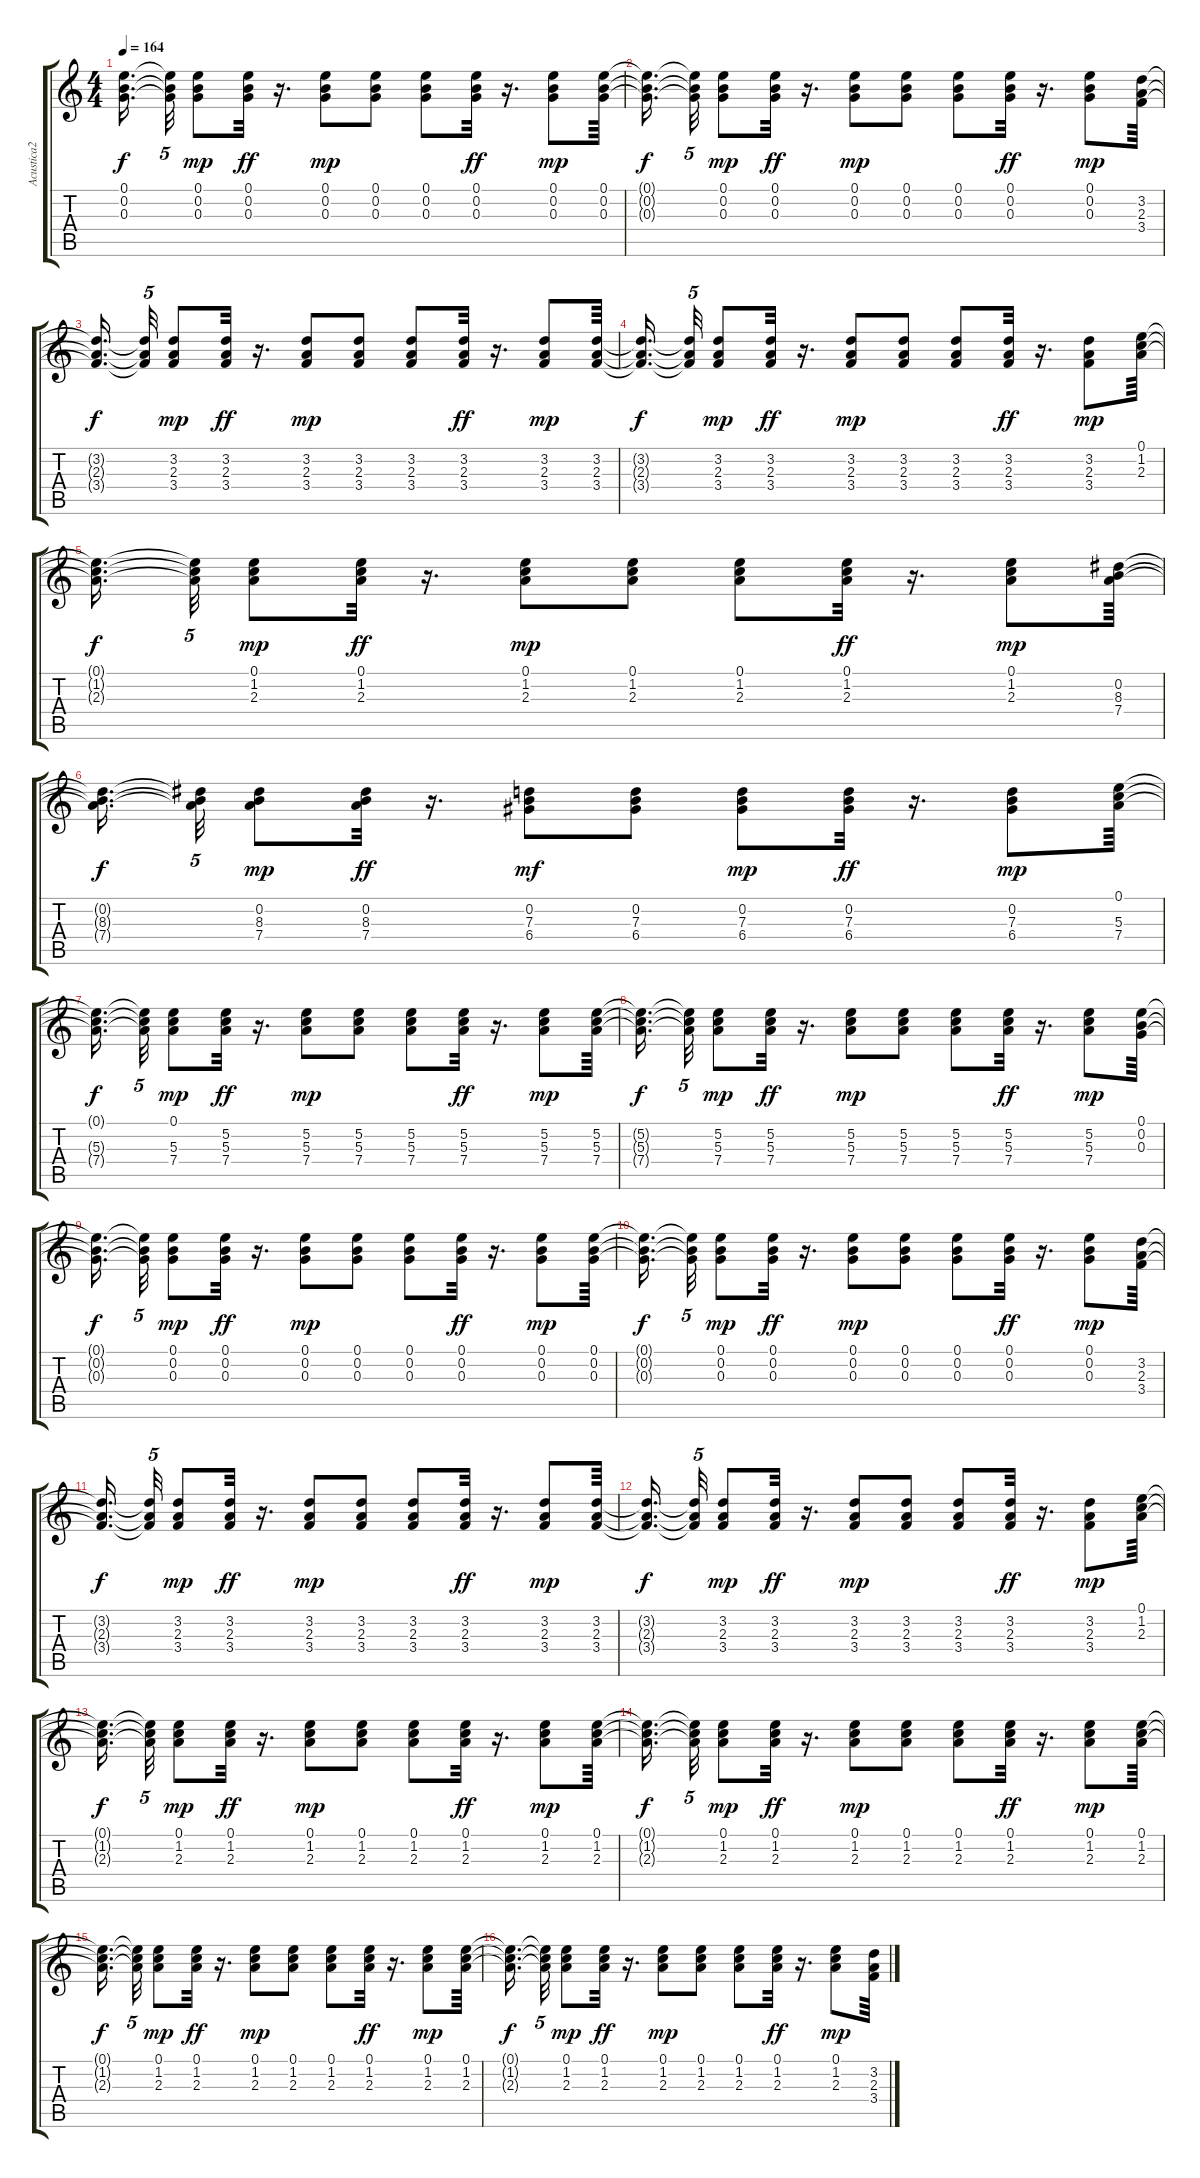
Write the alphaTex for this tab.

\track ("Acustica2" "Acustica2") {instrument acousticguitarsteel}
\staff {score tabs}
\tuning (E4 B3 G3 D3 A2 E2) {hide}
\ts (4 4)
\tempo 164
\clef g2
\ks c
(0.1{t} 0.2{t} 0.3{t}).16{d dy f beam splitsecondary} (0.1{t} 0.2{t} 0.3{t}).32{tu (5 4)} (0.1 0.2 0.3).8{dy mp} (0.1 0.2 0.3).32{dy ff} r.16{d} (0.1 0.2 0.3).8{dy mp} (0.1 0.2 0.3).8 (0.1 0.2 0.3).8 (0.1 0.2 0.3).32{dy ff} r.16{d} (0.1 0.2 0.3).8{dy mp} (0.1 0.2 0.3).64 |
(0.1{t} 0.2{t} 0.3{t}).16{d dy f beam splitsecondary} (0.1{t} 0.2{t} 0.3{t}).32{tu (5 4)} (0.1 0.2 0.3).8{dy mp} (0.1 0.2 0.3).32{dy ff} r.16{d} (0.1 0.2 0.3).8{dy mp} (0.1 0.2 0.3).8 (0.1 0.2 0.3).8 (0.1 0.2 0.3).32{dy ff} r.16{d} (0.1 0.2 0.3).8{dy mp} (3.2 2.3 3.4).64 |
(3.2{t} 2.3{t} 3.4{t}).16{d dy f beam splitsecondary} (3.2{t} 2.3{t} 3.4{t}).32{tu (5 4)} (3.2 2.3 3.4).8{dy mp} (3.2 2.3 3.4).32{dy ff} r.16{d} (3.2 2.3 3.4).8{dy mp} (3.2 2.3 3.4).8 (3.2 2.3 3.4).8 (3.2 2.3 3.4).32{dy ff} r.16{d} (3.2 2.3 3.4).8{dy mp} (3.2 2.3 3.4).64 |
(3.2{t} 2.3{t} 3.4{t}).16{d dy f beam splitsecondary} (3.2{t} 2.3{t} 3.4{t}).32{tu (5 4)} (3.2 2.3 3.4).8{dy mp} (3.2 2.3 3.4).32{dy ff} r.16{d} (3.2 2.3 3.4).8{dy mp} (3.2 2.3 3.4).8 (3.2 2.3 3.4).8 (3.2 2.3 3.4).32{dy ff} r.16{d} (3.2 2.3 3.4).8{dy mp} (0.1 1.2 2.3).64 |
(0.1{t} 1.2{t} 2.3{t}).16{d dy f beam splitsecondary} (0.1{t} 1.2{t} 2.3{t}).32{tu (5 4)} (0.1 1.2 2.3).8{dy mp} (0.1 1.2 2.3).32{dy ff} r.16{d} (0.1 1.2 2.3).8{dy mp} (0.1 1.2 2.3).8 (0.1 1.2 2.3).8 (0.1 1.2 2.3).32{dy ff} r.16{d} (0.1 1.2 2.3).8{dy mp} (0.2 8.3 7.4).64 |
(0.2{t} 8.3{t} 7.4{t}).16{d dy f beam splitsecondary} (0.2{t} 8.3{t} 7.4{t}).32{tu (5 4)} (0.2 8.3 7.4).8{dy mp} (0.2 8.3 7.4).32{dy ff} r.16{d} (0.2 7.3 6.4).8{dy mf} (0.2 7.3 6.4).8 (0.2 7.3 6.4).8{dy mp} (0.2 7.3 6.4).32{dy ff} r.16{d} (0.2 7.3 6.4).8{dy mp} (0.1 5.3 7.4).64 |
(0.1{t} 5.3{t} 7.4{t}).16{d dy f beam splitsecondary} (0.1{t} 5.3{t} 7.4{t}).32{tu (5 4)} (0.1 5.3 7.4).8{dy mp} (5.2 5.3 7.4).32{dy ff} r.16{d} (5.2 5.3 7.4).8{dy mp} (5.2 5.3 7.4).8 (5.2 5.3 7.4).8 (5.2 5.3 7.4).32{dy ff} r.16{d} (5.2 5.3 7.4).8{dy mp} (5.2 5.3 7.4).64 |
(5.2{t} 5.3{t} 7.4{t}).16{d dy f beam splitsecondary} (5.2{t} 5.3{t} 7.4{t}).32{tu (5 4)} (5.2 5.3 7.4).8{dy mp} (5.2 5.3 7.4).32{dy ff} r.16{d} (5.2 5.3 7.4).8{dy mp} (5.2 5.3 7.4).8 (5.2 5.3 7.4).8 (5.2 5.3 7.4).32{dy ff} r.16{d} (5.2 5.3 7.4).8{dy mp} (0.1 0.2 0.3).64 |
(0.1{t} 0.2{t} 0.3{t}).16{d dy f beam splitsecondary} (0.1{t} 0.2{t} 0.3{t}).32{tu (5 4)} (0.1 0.2 0.3).8{dy mp} (0.1 0.2 0.3).32{dy ff} r.16{d} (0.1 0.2 0.3).8{dy mp} (0.1 0.2 0.3).8 (0.1 0.2 0.3).8 (0.1 0.2 0.3).32{dy ff} r.16{d} (0.1 0.2 0.3).8{dy mp} (0.1 0.2 0.3).64 |
(0.1{t} 0.2{t} 0.3{t}).16{d dy f beam splitsecondary} (0.1{t} 0.2{t} 0.3{t}).32{tu (5 4)} (0.1 0.2 0.3).8{dy mp} (0.1 0.2 0.3).32{dy ff} r.16{d} (0.1 0.2 0.3).8{dy mp} (0.1 0.2 0.3).8 (0.1 0.2 0.3).8 (0.1 0.2 0.3).32{dy ff} r.16{d} (0.1 0.2 0.3).8{dy mp} (3.2 2.3 3.4).64 |
(3.2{t} 2.3{t} 3.4{t}).16{d dy f beam splitsecondary} (3.2{t} 2.3{t} 3.4{t}).32{tu (5 4)} (3.2 2.3 3.4).8{dy mp} (3.2 2.3 3.4).32{dy ff} r.16{d} (3.2 2.3 3.4).8{dy mp} (3.2 2.3 3.4).8 (3.2 2.3 3.4).8 (3.2 2.3 3.4).32{dy ff} r.16{d} (3.2 2.3 3.4).8{dy mp} (3.2 2.3 3.4).64 |
(3.2{t} 2.3{t} 3.4{t}).16{d dy f beam splitsecondary} (3.2{t} 2.3{t} 3.4{t}).32{tu (5 4)} (3.2 2.3 3.4).8{dy mp} (3.2 2.3 3.4).32{dy ff} r.16{d} (3.2 2.3 3.4).8{dy mp} (3.2 2.3 3.4).8 (3.2 2.3 3.4).8 (3.2 2.3 3.4).32{dy ff} r.16{d} (3.2 2.3 3.4).8{dy mp} (0.1 1.2 2.3).64 |
(0.1{t} 1.2{t} 2.3{t}).16{d dy f beam splitsecondary} (0.1{t} 1.2{t} 2.3{t}).32{tu (5 4)} (0.1 1.2 2.3).8{dy mp} (0.1 1.2 2.3).32{dy ff} r.16{d} (0.1 1.2 2.3).8{dy mp} (0.1 1.2 2.3).8 (0.1 1.2 2.3).8 (0.1 1.2 2.3).32{dy ff} r.16{d} (0.1 1.2 2.3).8{dy mp} (0.1 1.2 2.3).64 |
(0.1{t} 1.2{t} 2.3{t}).16{d dy f beam splitsecondary} (0.1{t} 1.2{t} 2.3{t}).32{tu (5 4)} (0.1 1.2 2.3).8{dy mp} (0.1 1.2 2.3).32{dy ff} r.16{d} (0.1 1.2 2.3).8{dy mp} (0.1 1.2 2.3).8 (0.1 1.2 2.3).8 (0.1 1.2 2.3).32{dy ff} r.16{d} (0.1 1.2 2.3).8{dy mp} (0.1 1.2 2.3).64 |
(0.1{t} 1.2{t} 2.3{t}).16{d dy f beam splitsecondary} (0.1{t} 1.2{t} 2.3{t}).32{tu (5 4)} (0.1 1.2 2.3).8{dy mp} (0.1 1.2 2.3).32{dy ff} r.16{d} (0.1 1.2 2.3).8{dy mp} (0.1 1.2 2.3).8 (0.1 1.2 2.3).8 (0.1 1.2 2.3).32{dy ff} r.16{d} (0.1 1.2 2.3).8{dy mp} (0.1 1.2 2.3).64 |
(0.1{t} 1.2{t} 2.3{t}).16{d dy f beam splitsecondary} (0.1{t} 1.2{t} 2.3{t}).32{tu (5 4)} (0.1 1.2 2.3).8{dy mp} (0.1 1.2 2.3).32{dy ff} r.16{d} (0.1 1.2 2.3).8{dy mp} (0.1 1.2 2.3).8 (0.1 1.2 2.3).8 (0.1 1.2 2.3).32{dy ff} r.16{d} (0.1 1.2 2.3).8{dy mp} (3.2 2.3 3.4).64
